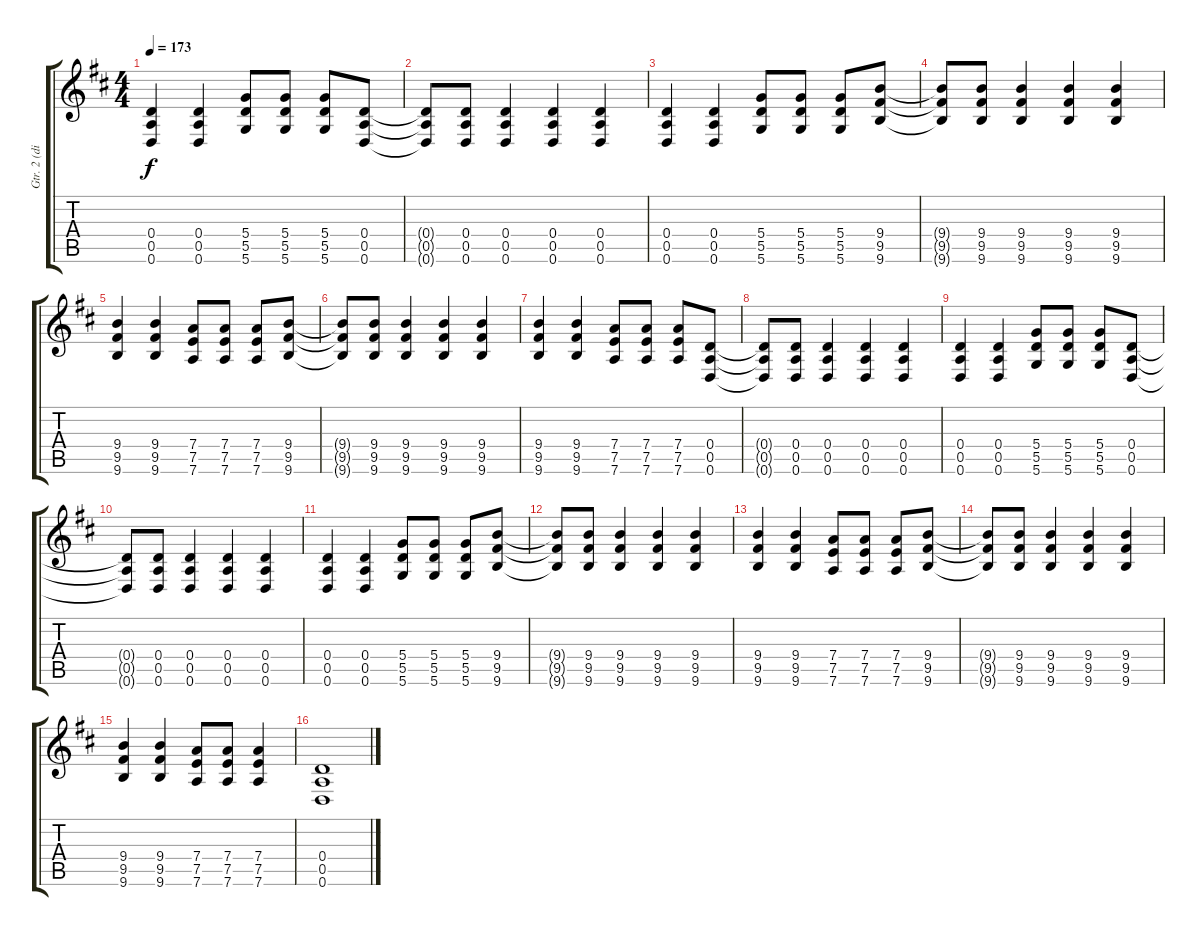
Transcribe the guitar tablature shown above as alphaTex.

\track ("Gtr. 2 (dist.)" "Gtr. 2 (di") {instrument overdrivenguitar}
\staff {score tabs}
\tuning (E4 B3 G3 D3 A2 D2) {hide}
\ts (4 4)
\tempo 173
\clef g2
\ks d
(0.4 0.5 0.6).4{dy f} (0.4 0.5 0.6).4 (5.4 5.5 5.6).8 (5.4 5.5 5.6).8 (5.4 5.5 5.6).8 (0.4 0.5 0.6).8 |
(0.4{t} 0.5{t} 0.6{t}).8 (0.4 0.5 0.6).8 (0.4 0.5 0.6).4 (0.4 0.5 0.6).4 (0.4 0.5 0.6).4 |
(0.4 0.5 0.6).4 (0.4 0.5 0.6).4 (5.4 5.5 5.6).8 (5.4 5.5 5.6).8 (5.4 5.5 5.6).8 (9.4 9.5 9.6).8 |
(9.4{t} 9.5{t} 9.6{t}).8 (9.4 9.5 9.6).8 (9.4 9.5 9.6).4 (9.4 9.5 9.6).4 (9.4 9.5 9.6).4 |
(9.4 9.5 9.6).4 (9.4 9.5 9.6).4 (7.4 7.5 7.6).8 (7.4 7.5 7.6).8 (7.4 7.5 7.6).8 (9.4 9.5 9.6).8 |
(9.4{t} 9.5{t} 9.6{t}).8 (9.4 9.5 9.6).8 (9.4 9.5 9.6).4 (9.4 9.5 9.6).4 (9.4 9.5 9.6).4 |
(9.4 9.5 9.6).4 (9.4 9.5 9.6).4 (7.4 7.5 7.6).8 (7.4 7.5 7.6).8 (7.4 7.5 7.6).8 (0.4 0.5 0.6).8 |
(0.4{t} 0.5{t} 0.6{t}).8 (0.4 0.5 0.6).8 (0.4 0.5 0.6).4 (0.4 0.5 0.6).4 (0.4 0.5 0.6).4 |
(0.4 0.5 0.6).4 (0.4 0.5 0.6).4 (5.4 5.5 5.6).8 (5.4 5.5 5.6).8 (5.4 5.5 5.6).8 (0.4 0.5 0.6).8 |
(0.4{t} 0.5{t} 0.6{t}).8 (0.4 0.5 0.6).8 (0.4 0.5 0.6).4 (0.4 0.5 0.6).4 (0.4 0.5 0.6).4 |
(0.4 0.5 0.6).4 (0.4 0.5 0.6).4 (5.4 5.5 5.6).8 (5.4 5.5 5.6).8 (5.4 5.5 5.6).8 (9.4 9.5 9.6).8 |
(9.4{t} 9.5{t} 9.6{t}).8 (9.4 9.5 9.6).8 (9.4 9.5 9.6).4 (9.4 9.5 9.6).4 (9.4 9.5 9.6).4 |
(9.4 9.5 9.6).4 (9.4 9.5 9.6).4 (7.4 7.5 7.6).8 (7.4 7.5 7.6).8 (7.4 7.5 7.6).8 (9.4 9.5 9.6).8 |
(9.4{t} 9.5{t} 9.6{t}).8 (9.4 9.5 9.6).8 (9.4 9.5 9.6).4 (9.4 9.5 9.6).4 (9.4 9.5 9.6).4 |
(9.4 9.5 9.6).4 (9.4 9.5 9.6).4 (7.4 7.5 7.6).8 (7.4 7.5 7.6).8 (7.4 7.5 7.6).4 |
(0.4 0.5 0.6).1
